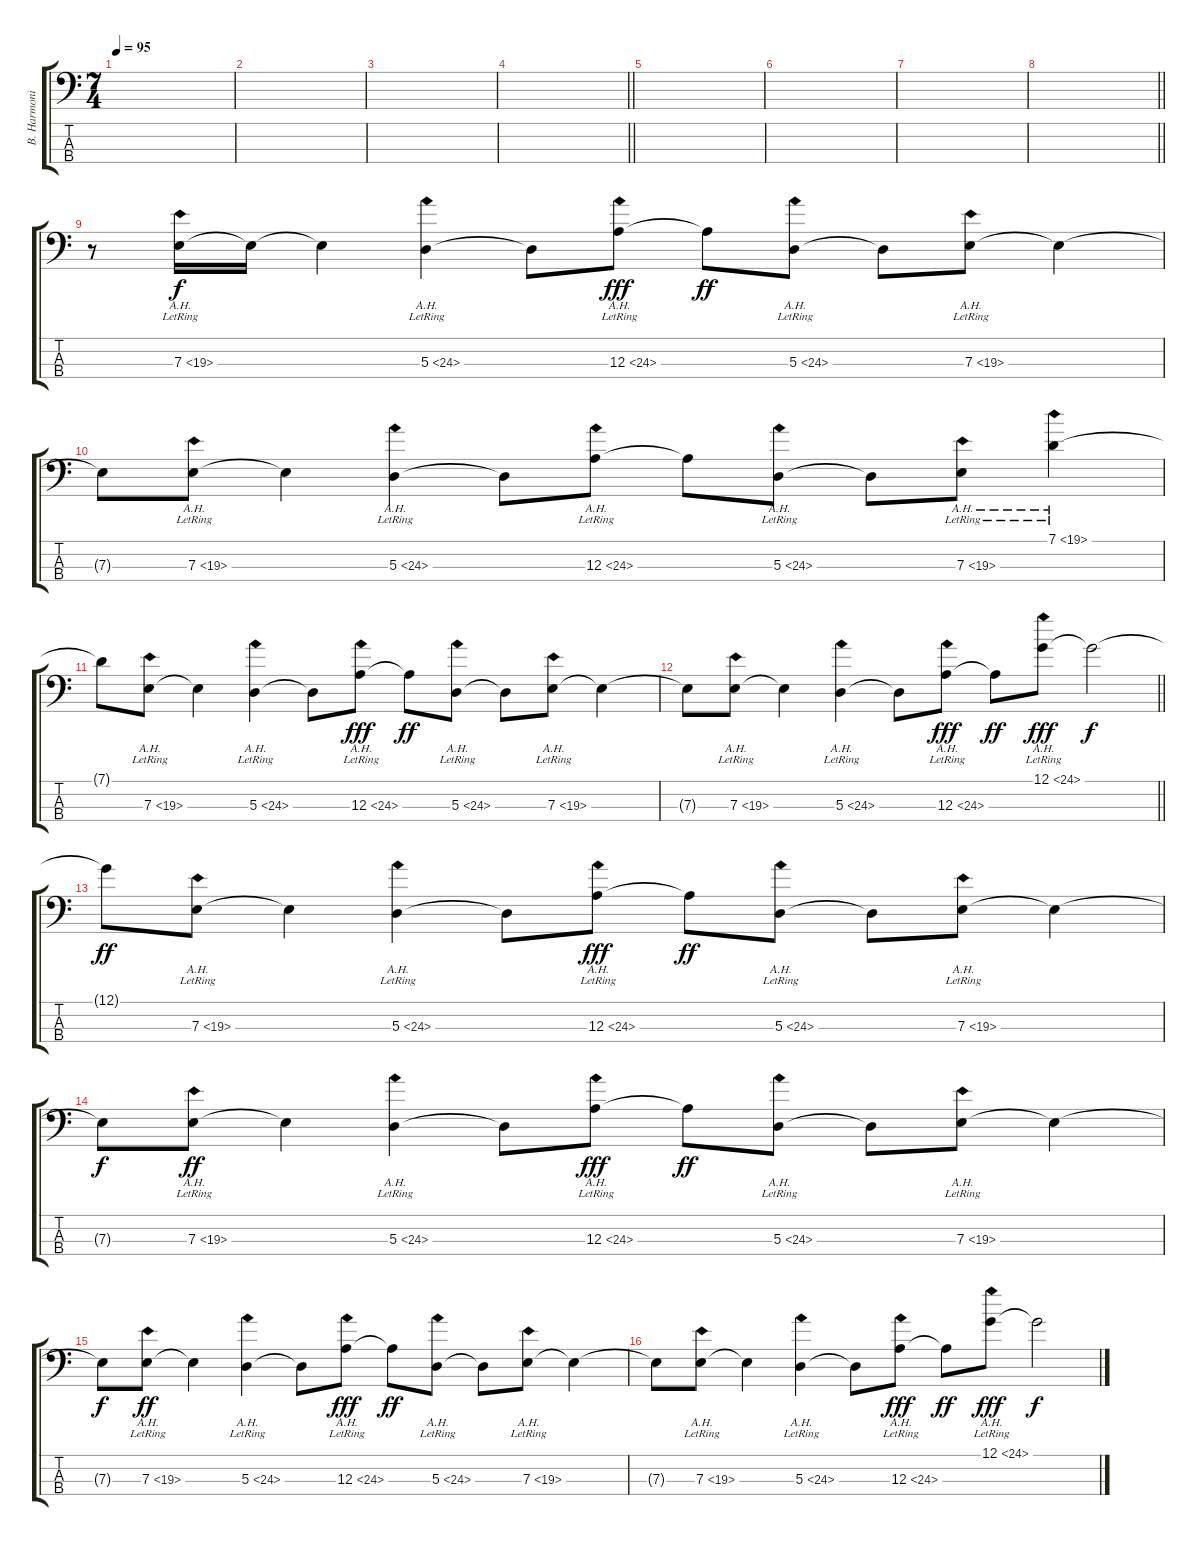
\track ("B. Harmonics" "B. Harmoni") {mute instrument electricguitarclean}
\staff {score tabs}
\tuning (G2 D2 A1 D1) {hide}
\ts (7 4)
\tempo 95
\clef f4
\ks c
|
|
|
\barLineRight lightlight
|
\section ("" "")
|
|
|
\barLineRight lightlight
|
\section ("" "")
r.8 7.3{ah 12 lr}.16 7.3{t}.16 7.3{t}.4 5.3{ah 19 lr}.4 5.3{t}.8 12.3{ah 12 lr}.8{dy fff} 12.3{t}.8{dy ff} 5.3{ah 19 lr}.8 5.3{t}.8 7.3{ah 12 lr}.8 7.3{t}.4 |
7.3{t}.8 7.3{ah 12 lr}.8 7.3{t}.4 5.3{ah 19 lr}.4 5.3{t}.8 12.3{ah 12 lr}.8 12.3{t}.8 5.3{ah 19 lr}.8 5.3{t}.8 7.3{ah 12 lr}.8 7.1{ah 12 lr}.4 |
7.1{t}.8 7.3{ah 12 lr}.8 7.3{t}.4 5.3{ah 19 lr}.4 5.3{t}.8 12.3{ah 12 lr}.8{dy fff} 12.3{t}.8{dy ff} 5.3{ah 19 lr}.8 5.3{t}.8 7.3{ah 12 lr}.8 7.3{t}.4 |
\barLineRight lightlight
7.3{t}.8 7.3{ah 12 lr}.8 7.3{t}.4 5.3{ah 19 lr}.4 5.3{t}.8 12.3{ah 12 lr}.8{dy fff} 12.3{t}.8{dy ff} 12.1{ah 12 lr}.8{dy fff} 12.1{t}.2{dy f} |
\section ("" "")
12.1{t}.8{dy ff} 7.3{ah 12 lr}.8 7.3{t}.4 5.3{ah 19 lr}.4 5.3{t}.8 12.3{ah 12 lr}.8{dy fff} 12.3{t}.8{dy ff} 5.3{ah 19 lr}.8 5.3{t}.8 7.3{ah 12 lr}.8 7.3{t}.4 |
7.3{t}.8{dy f} 7.3{ah 12 lr}.8{dy ff} 7.3{t}.4 5.3{ah 19 lr}.4 5.3{t}.8 12.3{ah 12 lr}.8{dy fff} 12.3{t}.8{dy ff} 5.3{ah 19 lr}.8 5.3{t}.8 7.3{ah 12 lr}.8 7.3{t}.4 |
7.3{t}.8{dy f} 7.3{ah 12 lr}.8{dy ff} 7.3{t}.4 5.3{ah 19 lr}.4 5.3{t}.8 12.3{ah 12 lr}.8{dy fff} 12.3{t}.8{dy ff} 5.3{ah 19 lr}.8 5.3{t}.8 7.3{ah 12 lr}.8 7.3{t}.4 |
7.3{t}.8 7.3{ah 12 lr}.8 7.3{t}.4 5.3{ah 19 lr}.4 5.3{t}.8 12.3{ah 12 lr}.8{dy fff} 12.3{t}.8{dy ff} 12.1{ah 12 lr}.8{dy fff} 12.1{t}.2{dy f}
